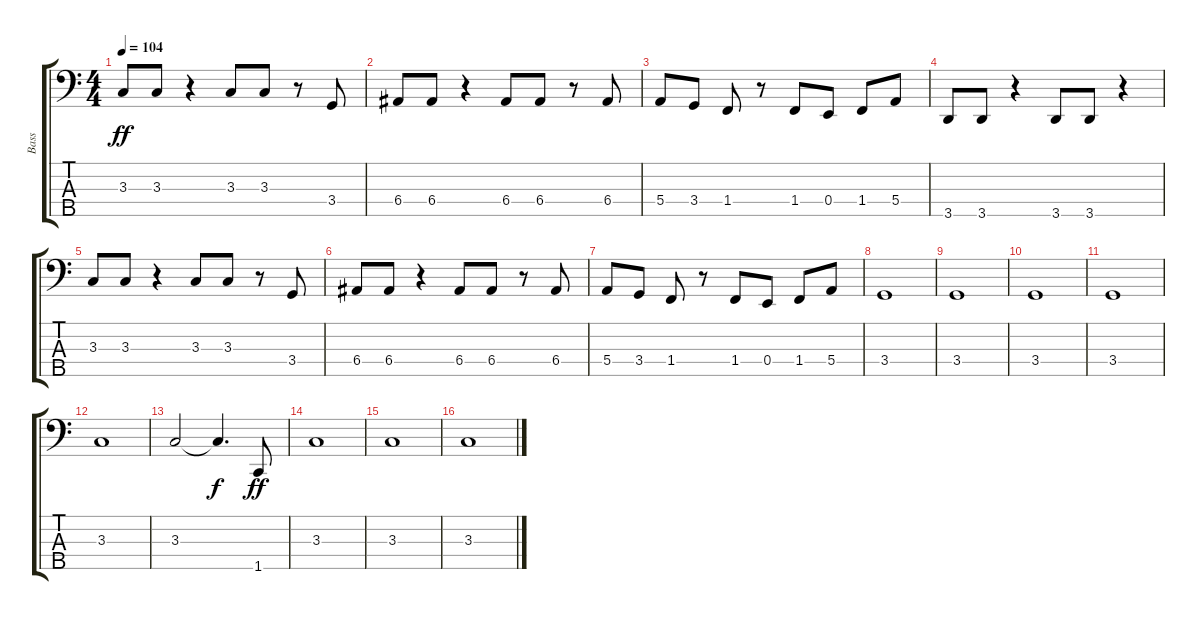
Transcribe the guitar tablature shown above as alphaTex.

\track ("Bass" "Bass") {instrument fretlessbass}
\staff {score tabs}
\tuning (G2 D2 A1 E1 B0) {hide}
\ts (4 4)
\tempo 104
\clef f4
\ks c
3.3.8{dy ff} 3.3.8 r.4 3.3.8 3.3.8 r.8 3.4.8 |
6.4.8 6.4.8 r.4 6.4.8 6.4.8 r.8 6.4.8 |
5.4.8 3.4.8 1.4.8 r.8 1.4.8 0.4.8 1.4.8 5.4.8 |
3.5.8 3.5.8 r.4 3.5.8 3.5.8 r.4 |
3.3.8 3.3.8 r.4 3.3.8 3.3.8 r.8 3.4.8 |
6.4.8 6.4.8 r.4 6.4.8 6.4.8 r.8 6.4.8 |
5.4.8 3.4.8 1.4.8 r.8 1.4.8 0.4.8 1.4.8 5.4.8 |
3.4.1 |
3.4.1 |
3.4.1 |
3.4.1 |
3.3.1 |
3.3.2 3.3{t}.4{d dy f} 1.5.8{dy ff} |
3.3.1 |
3.3.1 |
3.3.1
